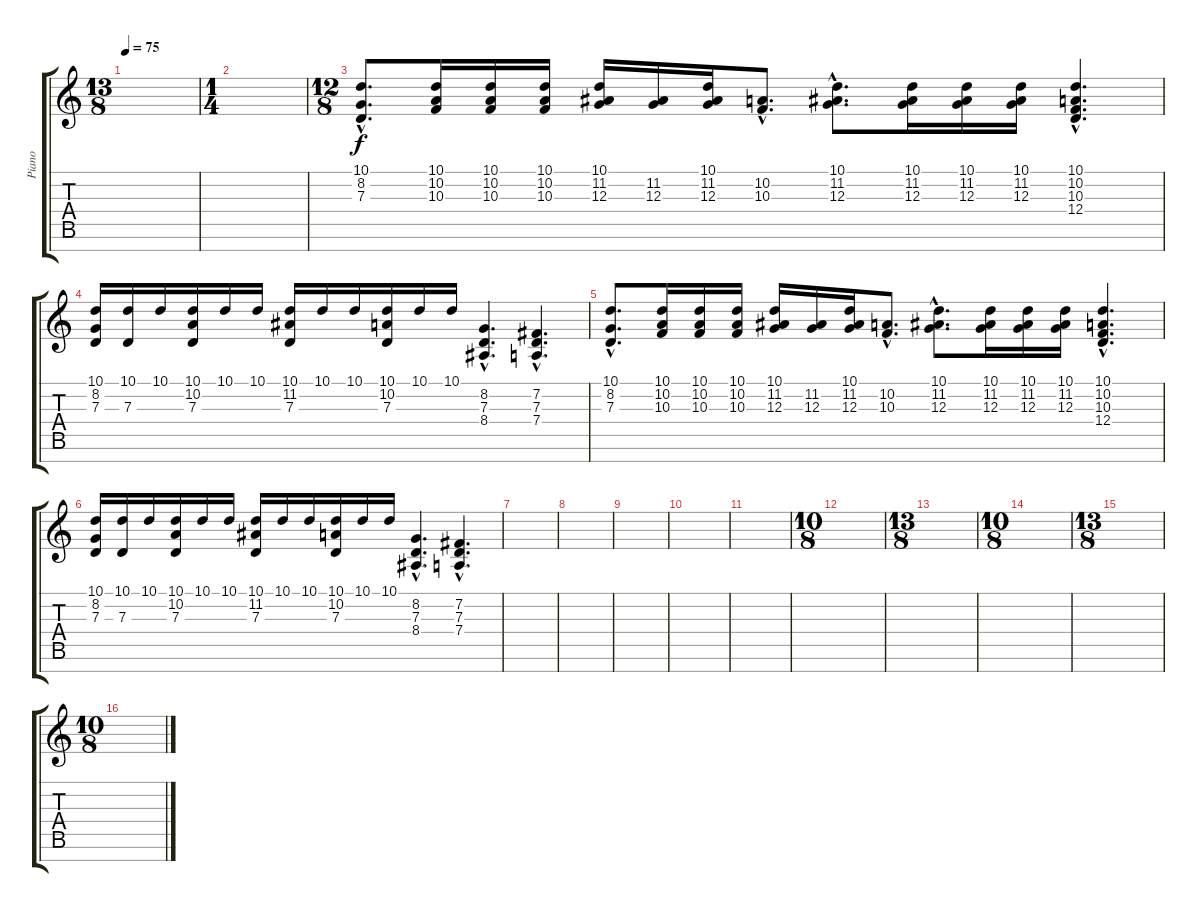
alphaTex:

\track ("Piano" "Piano") {instrument brightacousticpiano}
\staff {score tabs}
\tuning (E4 B3 G3 D3 A2 E2 B1) {hide}
\ts (13 8)
\tempo 75
\clef g2
\ks c
|
\ts (1 4)
|
\ts (12 8)
(10.1{hac} 8.2{hac} 7.3{hac}).8{d} (10.1 10.2 10.3).16 (10.1 10.2 10.3).16 (10.1 10.2 10.3).16 (10.1 11.2 12.3).16 (11.2 12.3).16 (10.1 11.2 12.3).16 (10.2{hac} 10.3{hac}).8{d} (10.1{hac} 11.2{hac} 12.3{hac}).8{d} (10.1 11.2 12.3).16 (10.1 11.2 12.3).16 (10.1 11.2 12.3).16 (10.1{hac} 10.2{hac} 10.3{hac} 12.4{hac}).4{d} |
(10.1 8.2 7.3).16 (10.1 7.3).16 10.1.16 (10.1 10.2 7.3).16 10.1.16 10.1.16 (10.1 11.2 7.3).16 10.1.16 10.1.16 (10.1 10.2 7.3).16 10.1.16 10.1.16 (8.2{hac} 7.3{hac} 8.4{hac}).4{d} (7.2{hac} 7.3{hac} 7.4{hac}).4{d} |
(10.1{hac} 8.2{hac} 7.3{hac}).8{d} (10.1 10.2 10.3).16 (10.1 10.2 10.3).16 (10.1 10.2 10.3).16 (10.1 11.2 12.3).16 (11.2 12.3).16 (10.1 11.2 12.3).16 (10.2{hac} 10.3{hac}).8{d} (10.1{hac} 11.2{hac} 12.3{hac}).8{d} (10.1 11.2 12.3).16 (10.1 11.2 12.3).16 (10.1 11.2 12.3).16 (10.1{hac} 10.2{hac} 10.3{hac} 12.4{hac}).4{d} |
(10.1 8.2 7.3).16 (10.1 7.3).16 10.1.16 (10.1 10.2 7.3).16 10.1.16 10.1.16 (10.1 11.2 7.3).16 10.1.16 10.1.16 (10.1 10.2 7.3).16 10.1.16 10.1.16 (8.2{hac} 7.3{hac} 8.4{hac}).4{d} (7.2{hac} 7.3{hac} 7.4{hac}).4{d} |
|
|
|
|
|
\ts (10 8)
|
\ts (13 8)
|
\ts (10 8)
|
\ts (13 8)
|
\ts (10 8)
